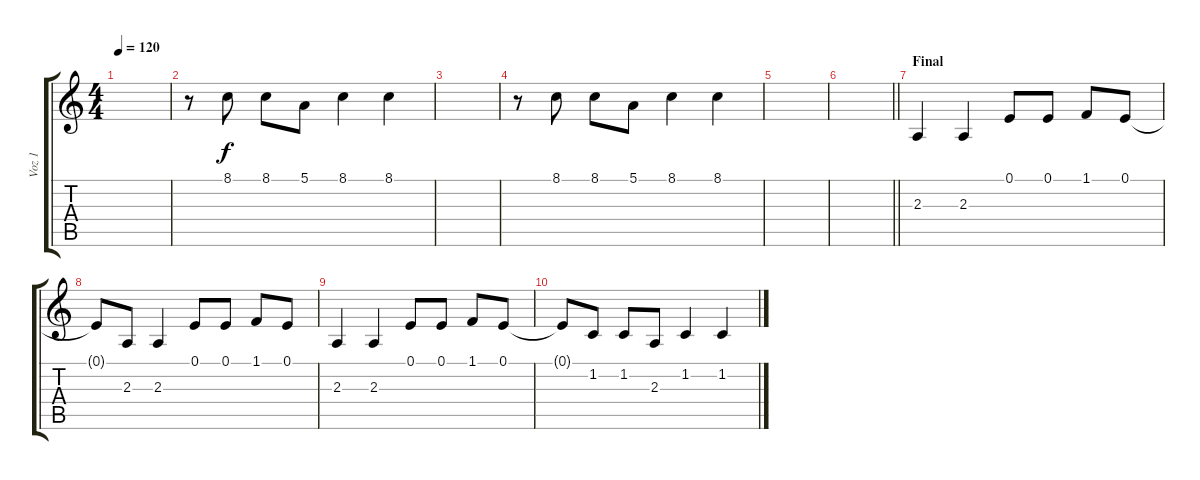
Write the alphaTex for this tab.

\track ("Voz 1" "Voz 1") {instrument oboe}
\staff {score tabs}
\tuning (E4 B3 G3 D3 A2 E2) {hide}
\ts (4 4)
\tempo 120
\clef g2
\ks c
|
r.8 8.1.8 8.1.8 5.1.8 8.1.4 8.1.4 |
|
r.8 8.1.8 8.1.8 5.1.8 8.1.4 8.1.4 |
|
\barLineRight lightlight
|
\section ("" "Final")
2.3.4 2.3.4 0.1.8 0.1.8 1.1.8 0.1.8 |
0.1{t}.8 2.3.8 2.3.4 0.1.8 0.1.8 1.1.8 0.1.8 |
2.3.4 2.3.4 0.1.8 0.1.8 1.1.8 0.1.8 |
0.1{t}.8 1.2.8 1.2.8 2.3.8 1.2.4 1.2.4
